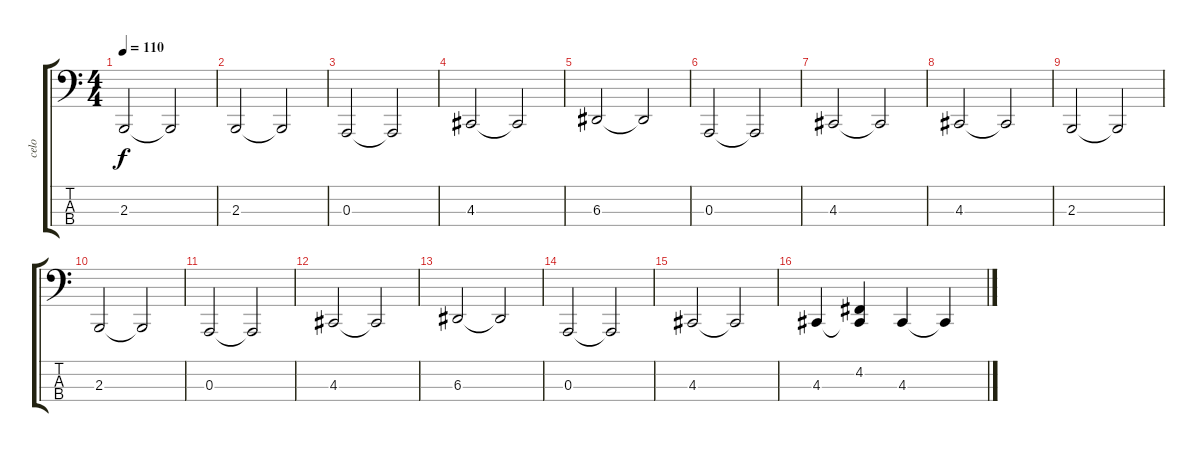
\track ("celo" "celo") {instrument cello}
\staff {score tabs}
\tuning (G2 D2 A1 E1) {hide}
\ts (4 4)
\tempo 110
\clef f4
\ks c
2.3.2{dy f} 2.3{t}.2 |
2.3.2 2.3{t}.2 |
0.3.2 0.3{t}.2 |
4.3.2 4.3{t}.2 |
6.3.2 6.3{t}.2 |
0.3.2 0.3{t}.2 |
4.3.2 4.3{t}.2 |
4.3.2 4.3{t}.2 |
2.3.2 2.3{t}.2 |
2.3.2 2.3{t}.2 |
0.3.2 0.3{t}.2 |
4.3.2 4.3{t}.2 |
6.3.2 6.3{t}.2 |
0.3.2 0.3{t}.2 |
4.3.2 4.3{t}.2 |
4.3.4 (4.2 4.3{t}).4 4.3.4 4.3{t}.4
